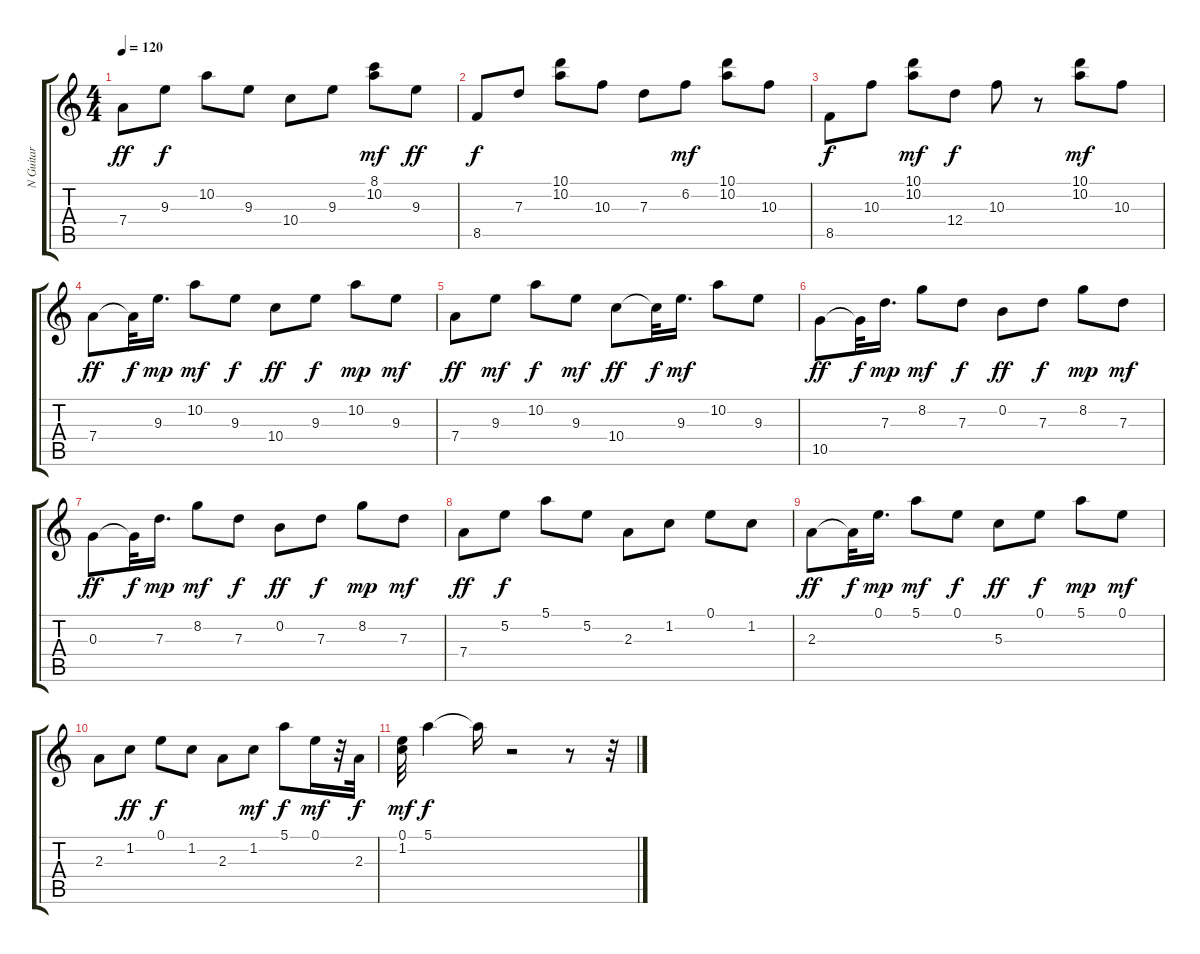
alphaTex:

\track ("N Guitar" "N Guitar") {instrument acousticguitarnylon}
\staff {score tabs}
\tuning (E4 B3 G3 D3 A2 E2) {hide}
\ts (4 4)
\tempo 120
\clef g2
\ks c
7.4.8{dy ff} 9.3.8{dy f} 10.2.8 9.3.8 10.4.8 9.3.8 (8.1 10.2).8{dy mf} 9.3.8{dy ff} |
8.5.8{dy f} 7.3.8 (10.1 10.2).8 10.3.8 7.3.8 6.2.8{dy mf} (10.1 10.2).8 10.3.8 |
8.5.8{dy f} 10.3.8 (10.1 10.2).8{dy mf} 12.4.8{dy f} 10.3.8 r.8 (10.1 10.2).8{dy mf} 10.3.8 |
7.4.8{dy ff} 7.4{t}.32{dy f} 9.3.16{d dy mp} 10.2.8{dy mf} 9.3.8{dy f} 10.4.8{dy ff} 9.3.8{dy f} 10.2.8{dy mp} 9.3.8{dy mf} |
7.4.8{dy ff} 9.3.8{dy mf} 10.2.8{dy f} 9.3.8{dy mf} 10.4.8{dy ff} 10.4{t}.32{dy f} 9.3.16{d dy mf} 10.2.8 9.3.8 |
10.5.8{dy ff} 10.5{t}.32{dy f} 7.3.16{d dy mp} 8.2.8{dy mf} 7.3.8{dy f} 0.2.8{dy ff} 7.3.8{dy f} 8.2.8{dy mp} 7.3.8{dy mf} |
0.3.8{dy ff} 0.3{t}.32{dy f} 7.3.16{d dy mp} 8.2.8{dy mf} 7.3.8{dy f} 0.2.8{dy ff} 7.3.8{dy f} 8.2.8{dy mp} 7.3.8{dy mf} |
7.4.8{dy ff} 5.2.8{dy f} 5.1.8 5.2.8 2.3.8 1.2.8 0.1.8 1.2.8 |
2.3.8{dy ff} 2.3{t}.32{dy f} 0.1.16{d dy mp} 5.1.8{dy mf} 0.1.8{dy f} 5.3.8{dy ff} 0.1.8{dy f} 5.1.8{dy mp} 0.1.8{dy mf} |
2.3.8 1.2.8{dy ff} 0.1.8{dy f} 1.2.8 2.3.8 1.2.8{dy mf} 5.1.8{dy f} 0.1.16{dy mf} r.32 2.3.32{dy f} |
(0.1 1.2).32{dy mf} 5.1.4{dy f} 5.1{t}.16 r.2 r.8 r.32
